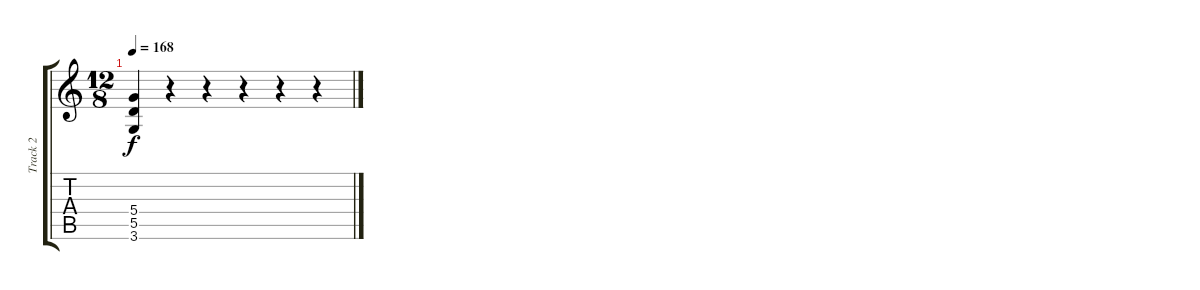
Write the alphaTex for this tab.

\track ("Track 2" "Track 2") {instrument distortionguitar}
\staff {score tabs}
\tuning (E4 B3 G3 D3 A2 E2) {hide}
\ts (12 8)
\tempo 168
\clef g2
\ks c
(5.4 5.5 3.6).4{dy f} r.4 r.4 r.4 r.4 r.4
